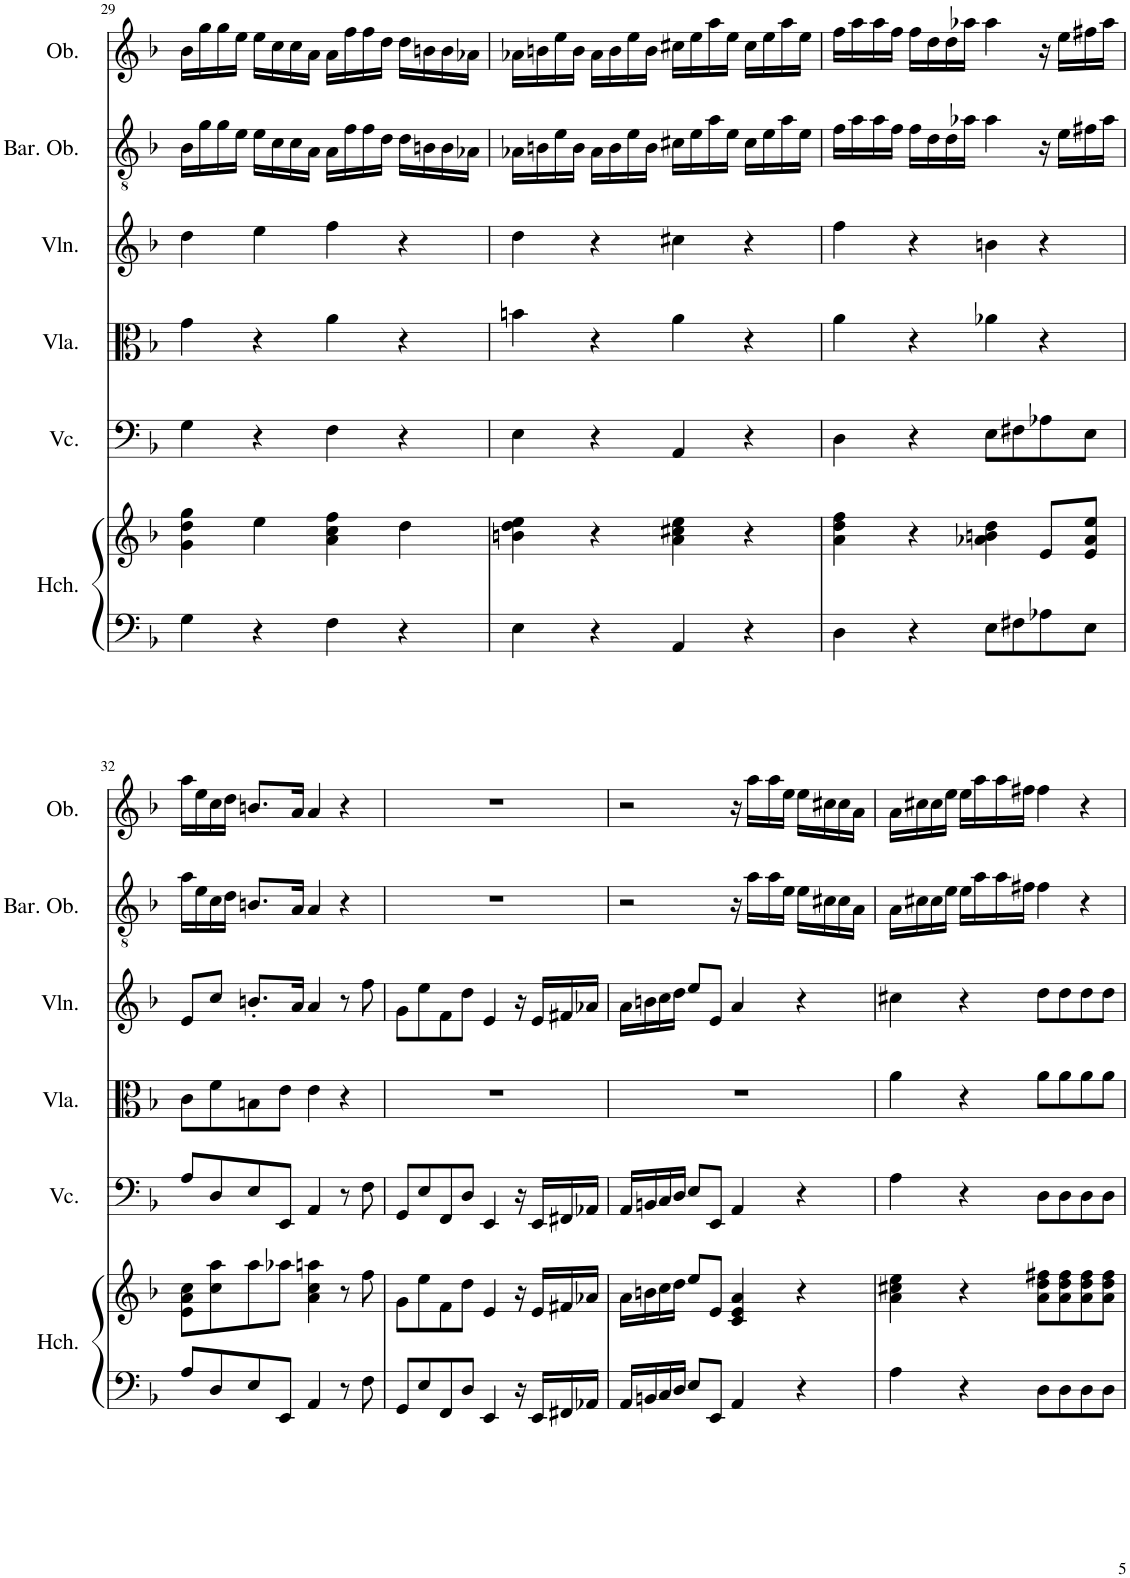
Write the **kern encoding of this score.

**kern	**kern	**kern	**kern	**kern	**kern	**kern
*part6	*part6	*part5	*part4	*part3	*part2	*part1
*staff7	*staff6	*staff5	*staff4	*staff3	*staff2	*staff1
*I"Harpsichord	*	*I"Violoncello	*I"Viola	*I"Violin	*I"Baritone Oboe	*I"Oboe
*I'Hch.	*	*I'Vc.	*I'Vla.	*I'Vln.	*I'Bar. Ob.	*I'Ob.
!!LO:PB:g=z
*clefF4	*clefG2	*clefF4	*clefC3	*clefG2	*clefGv2	*clefG2
*k[b-]	*k[b-]	*k[b-]	*k[b-]	*k[b-]	*k[b-]	*k[b-]
*M4/4	*M4/4	*M4/4	*M4/4	*M4/4	*M4/4	*M4/4
=29	=29	=29	=29	=29	=29	=29
4G\	4g\ 4dd\ 4gg\	4G\	4g\	4dd\	16B-\LL	16b-\LL
.	.	.	.	.	16g\	16gg\
.	.	.	.	.	16g\	16gg\
.	.	.	.	.	16e\JJ	16ee\JJ
4r	4ee\	4r	4r	4ee\	16e\LL	16ee\LL
.	.	.	.	.	16c\	16cc\
.	.	.	.	.	16c\	16cc\
.	.	.	.	.	16A\JJ	16a\JJ
4F\	4a\ 4cc\ 4ff\	4F\	4a\	4ff\	16A\LL	16a\LL
.	.	.	.	.	16f\	16ff\
.	.	.	.	.	16f\	16ff\
.	.	.	.	.	16d\JJ	16dd\JJ
4r	4dd\	4r	4r	4r	16d\LL	16dd\LL
.	.	.	.	.	16Bn\	16bn\
.	.	.	.	.	16B\	16b\
.	.	.	.	.	16A-X\JJ	16a-X\JJ
=30	=30	=30	=30	=30	=30	=30
4E\	4bn\ 4dd\ 4ee\	4E\	4bn\	4dd\	16A-X\LL	16a-X\LL
.	.	.	.	.	16Bn\	16bn\
.	.	.	.	.	16e\	16ee\
.	.	.	.	.	16B\JJ	16b\JJ
4r	4r	4r	4r	4r	16A-\LL	16a-\LL
.	.	.	.	.	16B\	16b\
.	.	.	.	.	16e\	16ee\
.	.	.	.	.	16B\JJ	16b\JJ
4AA/	4a\ 4cc#X\ 4ee\	4AA/	4a\	4cc#X\	16c#X\LL	16cc#X\LL
.	.	.	.	.	16e\	16ee\
.	.	.	.	.	16a\	16aa\
.	.	.	.	.	16e\JJ	16ee\JJ
4r	4r	4r	4r	4r	16c#\LL	16cc#\LL
.	.	.	.	.	16e\	16ee\
.	.	.	.	.	16a\	16aa\
.	.	.	.	.	16e\JJ	16ee\JJ
=31	=31	=31	=31	=31	=31	=31
4D\	4a\ 4dd\ 4ff\	4D\	4a\	4ff\	16f\LL	16ff\LL
.	.	.	.	.	16a\	16aa\
.	.	.	.	.	16a\	16aa\
.	.	.	.	.	16f\JJ	16ff\JJ
4r	4r	4r	4r	4r	16f\LL	16ff\LL
.	.	.	.	.	16d\	16dd\
.	.	.	.	.	16d\	16dd\
.	.	.	.	.	16a-X\JJ	16aa-X\JJ
8E\L	4a-X\ 4bn\ 4dd\	8E\L	4a-X\	4bn\	4a-\	4aa-\
8F#X\	.	8F#X\	.	.	.	.
8A-X\	8e/L	8A-X\	4r	4r	16r	16r
.	.	.	.	.	16e\LL	16ee\LL
8E\J	8e/ 8a-/ 8ee/J	8E\J	.	.	16f#X\	16ff#X\
.	.	.	.	.	16a-\JJ	16aa-\JJ
!!LO:LB:g=z
=32	=32	=32	=32	=32	=32	=32
8A/L	8e\ 8a\ 8cc\L	8A/L	8c\L	8e/L	16a\LL	16aa\LL
.	.	.	.	.	16e\	16ee\
8D/	8cc\ 8aa\	8D/	8f\	8cc/J	16c\	16cc\
.	.	.	.	.	16d\JJ	16dd\JJ
8E/	8aa\	8E/	8Bn\	8.bn'/L	8.Bn/L	8.bn/L
8EE/J	8aa-X\J	8EE/J	8e\J	.	.	.
.	.	.	.	16a/Jk	16A/Jk	16a/Jk
4AA/	4a\ 4cc\ 4aan\	4AA/	4e\	4a/	4A/	4a/
8r	8r	8r	4r	8r	4r	4r
8F\	8ff\	8F\	.	8ff\	.	.
=33	=33	=33	=33	=33	=33	=33
8GG/L	8g\L	8GG/L	1r	8g\L	1r	1r
8E/	8ee\	8E/	.	8ee\	.	.
8FF/	8f\	8FF/	.	8f\	.	.
8D/J	8dd\J	8D/J	.	8dd\J	.	.
4EE/	4e/	4EE/	.	4e/	.	.
16r	16r	16r	.	16r	.	.
16EE/LL	16e/LL	16EE/LL	.	16e/LL	.	.
16FF#X/	16f#X/	16FF#X/	.	16f#X/	.	.
16AA-X/JJ	16a-X/JJ	16AA-X/JJ	.	16a-X/JJ	.	.
=34	=34	=34	=34	=34	=34	=34
16AA/LL	16a\LL	16AA/LL	1r	16a\LL	2r	2r
16BBn/	16bn\	16BBn/	.	16bn\	.	.
16C/	16cc\	16C/	.	16cc\	.	.
16D/JJ	16dd\JJ	16D/JJ	.	16dd\JJ	.	.
8E/L	8ee/L	8E/L	.	8ee/L	.	.
8EE/J	8e/J	8EE/J	.	8e/J	.	.
4AA/	4c/ 4e/ 4a/	4AA/	.	4a/	16r	16r
.	.	.	.	.	16a\LL	16aa\LL
.	.	.	.	.	16a\	16aa\
.	.	.	.	.	16e\JJ	16ee\JJ
4r	4r	4r	.	4r	16e\LL	16ee\LL
.	.	.	.	.	16c#X\	16cc#X\
.	.	.	.	.	16c#\	16cc#\
.	.	.	.	.	16A\JJ	16a\JJ
=35	=35	=35	=35	=35	=35	=35
4A\	4a\ 4cc#X\ 4ee\	4A\	4a\	4cc#X\	16A\LL	16a\LL
.	.	.	.	.	16c#X\	16cc#X\
.	.	.	.	.	16c#\	16cc#\
.	.	.	.	.	16e\JJ	16ee\JJ
4r	4r	4r	4r	4r	16e\LL	16ee\LL
.	.	.	.	.	16a\	16aa\
.	.	.	.	.	16a\	16aa\
.	.	.	.	.	16f#X\JJ	16ff#X\JJ
8D\L	8a\ 8dd\ 8ff#X\L	8D\L	8a\L	8dd\L	4f#\	4ff#\
8D\	8a\ 8dd\ 8ff#\	8D\	8a\	8dd\	.	.
8D\	8a\ 8dd\ 8ff#\	8D\	8a\	8dd\	4r	4r
8D\J	8a\ 8dd\ 8ff#\J	8D\J	8a\J	8dd\J	.	.
=	=	=	=	=	=	=
*-	*-	*-	*-	*-	*-	*-
